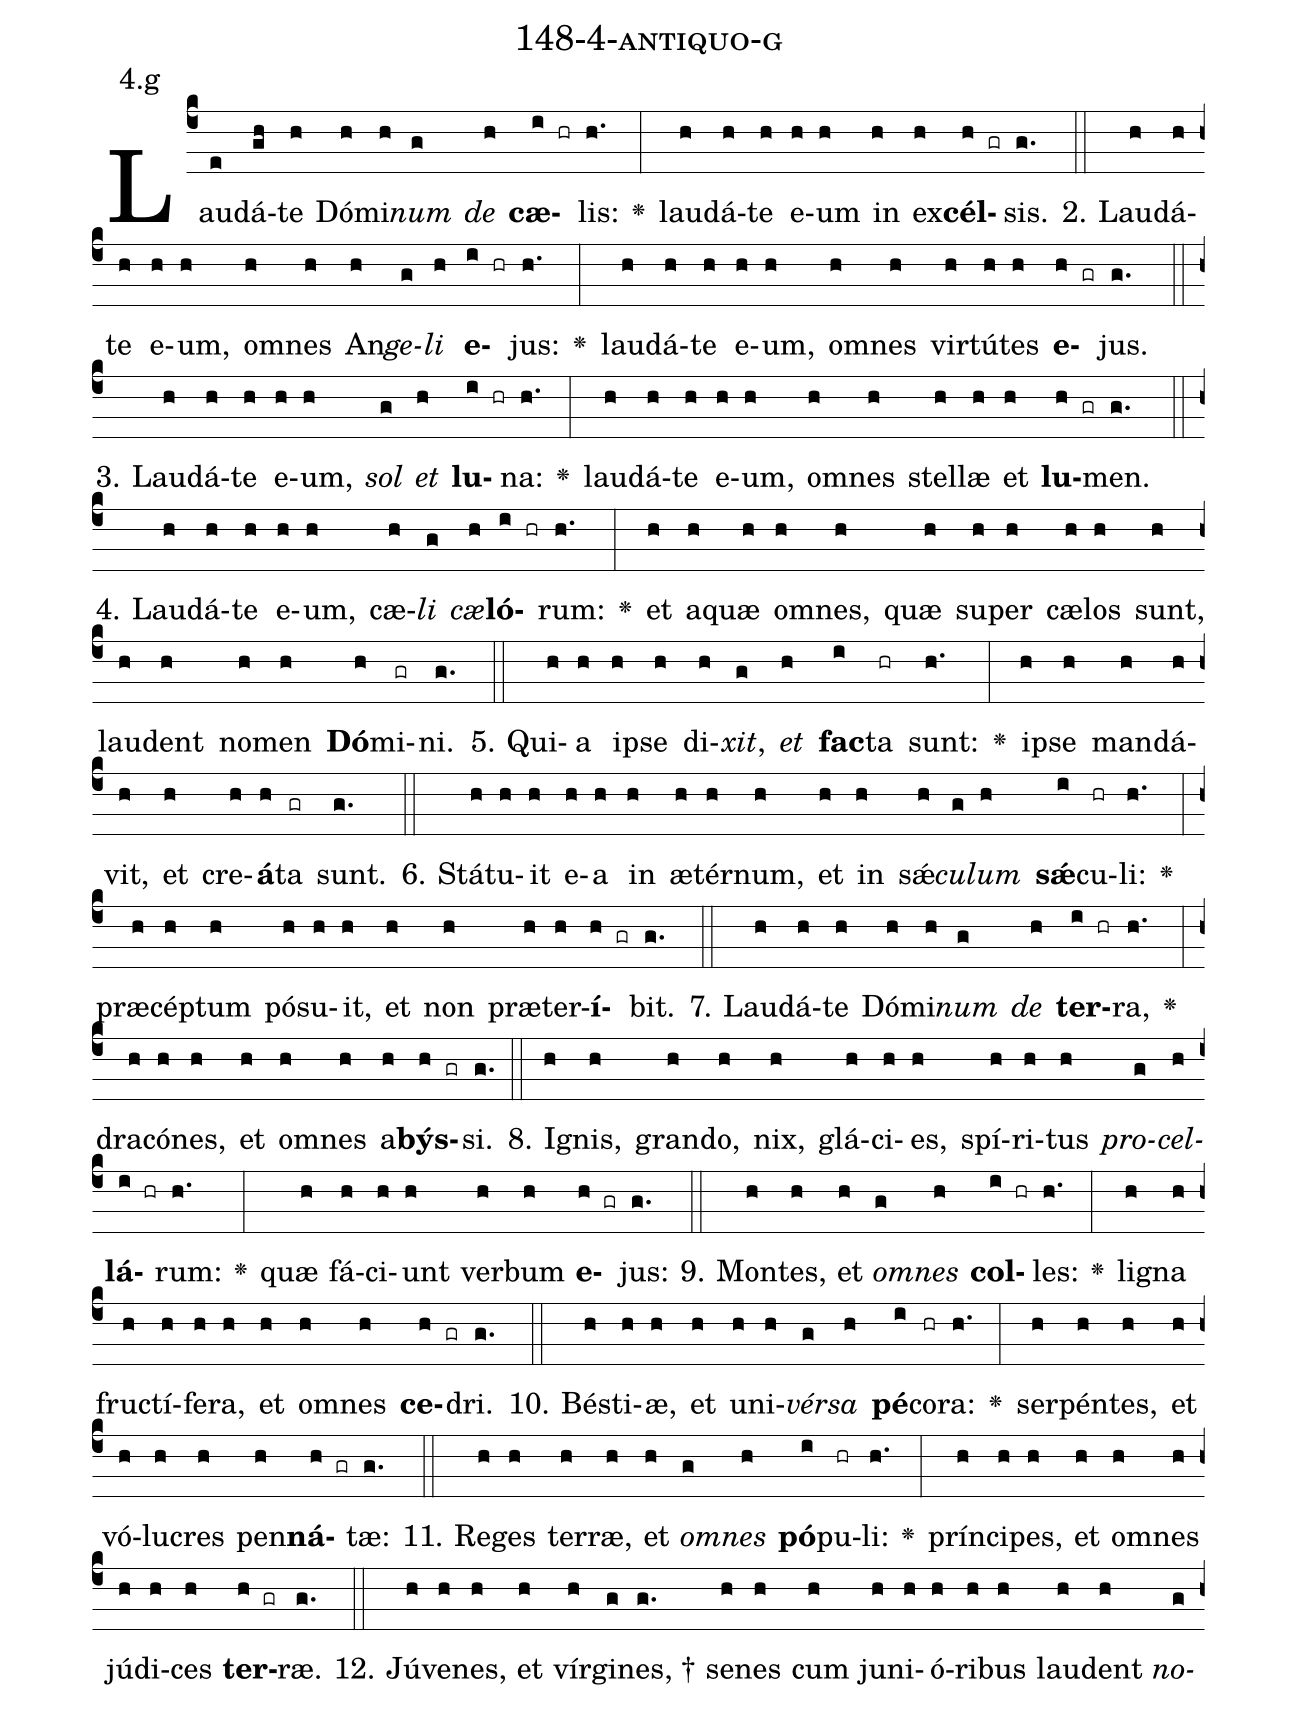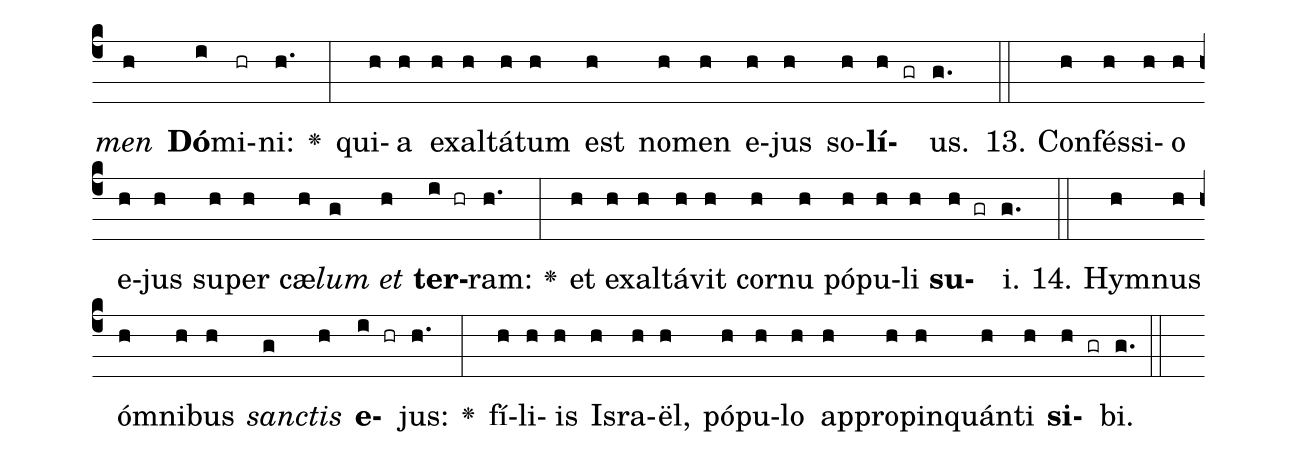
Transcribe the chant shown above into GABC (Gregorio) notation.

name: 148-4-antiquo-g;
annotation: 4.g;
%%
(c4)Lau(e)dá(gh)te(h) Dó(h)mi(h)<i>num</i>(g) <i>de</i>(h) <b>cæ</b>(i hr)lis:(h.) <v>\greheightstar</v>(:) lau(h)dá(h)te(h) e(h)um(h) in(h) ex(h)<b>cél</b>(h gr)sis.(g.) (::)
2. Lau(h)dá(h)te(h) e(h)um,(h) om(h)nes(h) An(h)<i>ge</i>(g)<i>li</i>(h) <b>e</b>(i hr)jus:(h.) <v>\greheightstar</v>(:) lau(h)dá(h)te(h) e(h)um,(h) om(h)nes(h) vir(h)tú(h)tes(h) <b>e</b>(h gr)jus.(g.) (::)
3. Lau(h)dá(h)te(h) e(h)um,(h) <i>sol</i>(g) <i>et</i>(h) <b>lu</b>(i hr)na:(h.) <v>\greheightstar</v>(:) lau(h)dá(h)te(h) e(h)um,(h) om(h)nes(h) stel(h)læ(h) et(h) <b>lu</b>(h gr)men.(g.) (::)
4. Lau(h)dá(h)te(h) e(h)um,(h) cæ(h)<i>li</i>(g) <i>cæ</i>(h)<b>ló</b>(i hr)rum:(h.) <v>\greheightstar</v>(:) et(h) a(h)quæ(h) om(h)nes,(h) quæ(h) su(h)per(h) cæ(h)los(h) sunt,(h) lau(h)dent(h) no(h)men(h) <b>Dó</b>(h)mi(gr)ni.(g.) (::)
5. Qui(h)a(h) ip(h)se(h) di(h)<i>xit</i>,(g) <i>et</i>(h) <b>fac</b>(i)ta(hr) sunt:(h.) <v>\greheightstar</v>(:) ip(h)se(h) man(h)dá(h)vit,(h) et(h) cre(h)<b>á</b>(h)ta(gr) sunt.(g.) (::)
6. Stá(h)tu(h)it(h) e(h)a(h) in(h) æ(h)tér(h)num,(h) et(h) in(h) sǽ(h)<i>cu</i>(g)<i>lum</i>(h) <b>sǽ</b>(i)cu(hr)li:(h.) <v>\greheightstar</v>(:) præ(h)cép(h)tum(h) pó(h)su(h)it,(h) et(h) non(h) præ(h)ter(h)<b>í</b>(h gr)bit.(g.) (::)
7. Lau(h)dá(h)te(h) Dó(h)mi(h)<i>num</i>(g) <i>de</i>(h) <b>ter</b>(i hr)ra,(h.) <v>\greheightstar</v>(:) dra(h)có(h)nes,(h) et(h) om(h)nes(h) a(h)<b>býs</b>(h gr)si.(g.) (::)
8. I(h)gnis,(h) gran(h)do,(h) nix,(h) glá(h)ci(h)es,(h) spí(h)ri(h)tus(h) <i>pro</i>(g)<i>cel</i>(h)<b>lá</b>(i hr)rum:(h.) <v>\greheightstar</v>(:) quæ(h) fá(h)ci(h)unt(h) ver(h)bum(h) <b>e</b>(h gr)jus:(g.) (::)
9. Mon(h)tes,(h) et(h) <i>om</i>(g)<i>nes</i>(h) <b>col</b>(i hr)les:(h.) <v>\greheightstar</v>(:) li(h)gna(h) fruc(h)tí(h)fe(h)ra,(h) et(h) om(h)nes(h) <b>ce</b>(h gr)dri.(g.) (::)
10. Bés(h)ti(h)æ,(h) et(h) u(h)ni(h)<i>vér</i>(g)<i>sa</i>(h) <b>pé</b>(i)co(hr)ra:(h.) <v>\greheightstar</v>(:) ser(h)pén(h)tes,(h) et(h) vó(h)lu(h)cres(h) pen(h)<b>ná</b>(h gr)tæ:(g.) (::)
11. Re(h)ges(h) ter(h)ræ,(h) et(h) <i>om</i>(g)<i>nes</i>(h) <b>pó</b>(i)pu(hr)li:(h.) <v>\greheightstar</v>(:) prín(h)ci(h)pes,(h) et(h) om(h)nes(h) jú(h)di(h)ces(h) <b>ter</b>(h gr)ræ.(g.) (::)
12. Jú(h)ve(h)nes,(h) et(h) vír(h)gi(g)nes, †(g.) se(h)nes(h) cum(h) ju(h)ni(h)ó(h)ri(h)bus(h) lau(h)dent(h) <i>no</i>(g)<i>men</i>(h) <b>Dó</b>(i)mi(hr)ni:(h.) <v>\greheightstar</v>(:) qui(h)a(h) ex(h)al(h)tá(h)tum(h) est(h) no(h)men(h) e(h)jus(h) so(h)<b>lí</b>(h gr)us.(g.) (::)
13. Con(h)fés(h)si(h)o(h) e(h)jus(h) su(h)per(h) cæ(h)<i>lum</i>(g) <i>et</i>(h) <b>ter</b>(i hr)ram:(h.) <v>\greheightstar</v>(:) et(h) ex(h)al(h)tá(h)vit(h) cor(h)nu(h) pó(h)pu(h)li(h) <b>su</b>(h gr)i.(g.) (::)
14. Hym(h)nus(h) óm(h)ni(h)bus(h) <i>sanc</i>(g)<i>tis</i>(h) <b>e</b>(i hr)jus:(h.) <v>\greheightstar</v>(:) fí(h)li(h)is(h) Is(h)ra(h)ël,(h) pó(h)pu(h)lo(h) ap(h)pro(h)pin(h)quán(h)ti(h) <b>si</b>(h gr)bi.(g.) (::)
